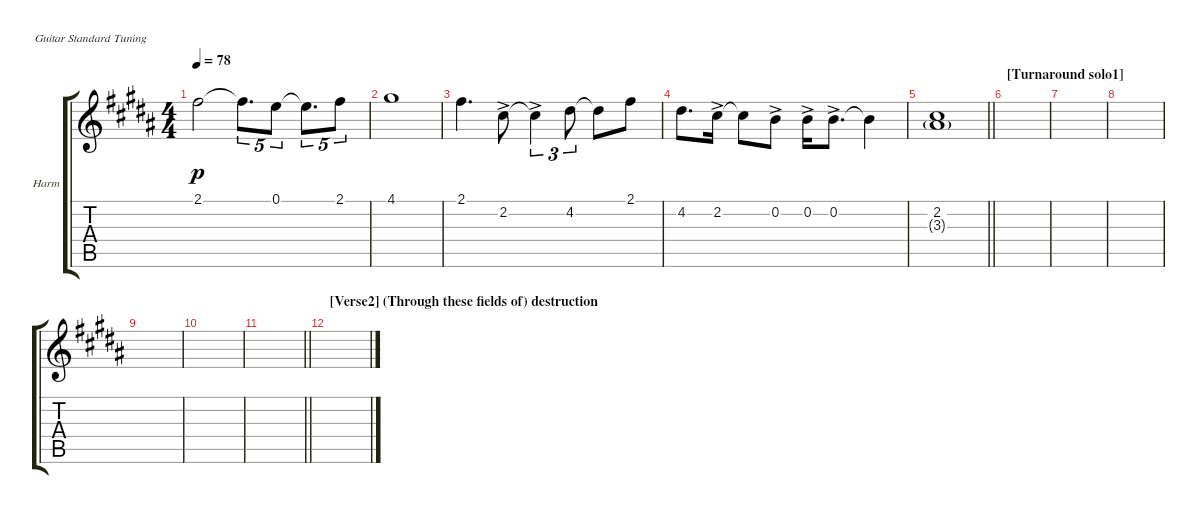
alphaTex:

\bracketExtendMode groupsimilarinstruments
\firstSystemTrackNameOrientation horizontal
\otherSystemsTrackNameOrientation horizontal
\track ("Harmonica" "Harm") {instrument electricguitarclean}
\staff {score tabs}
\tuning (E4 B3 G3 D3 A2 E2)
\ts (4 4)
\tempo 78
\clef g2
\scale
0.333333
\ks g#minor
2.1{t}.2{dy p} 2.1{t}.8{d tu (5 4)} 0.1.8{tu (5 4)} 0.1{t}.8{d tu (5 4)} 2.1.8{tu (5 4)} |
\scale
0.333333 4.1.1 |
\scale
0.333333 2.1.4{d} 2.2{ac}.8 2.2{ac t}.4{tu (3 2)} 4.2.8{tu (3 2)} 4.2{t}.8 2.1.8 |
\scale
0.333333 4.2.8{d} 2.2{ac}.16 2.2{t}.8 0.2{ac}.8 0.2{ac}.16 0.2{ac}.8{d} 0.2{t}.4 |
\scale
0.333333
\barLineRight lightlight
(2.2 3.3{g}).1 |
\section ("" "[Turnaround solo1] ")
\scale
0.333333 |
\scale
0.333333 |
\scale
0.333333 |
\scale
0.333333 |
\scale
0.333333 |
\scale
0.333333
\barLineRight lightlight
|
\section ("" "[Verse2] (Through these fields of) destruction ")
\scale
0.333333 |
\scale
0.333333 |
\scale
0.333333 |
\scale
0.333333 |
\scale
0.333333
